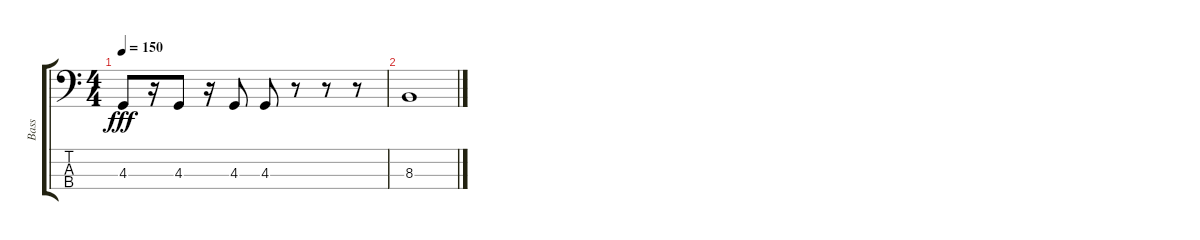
\track ("Bass" "Bass") {instrument electricbassfinger}
\staff {score tabs}
\tuning (Db2 Ab1 Eb1 Bb0) {hide}
\ts (4 4)
\tempo 150
\clef f4
\ks c
4.3.8{dy fff} r.16 4.3.8 r.16 4.3.8 4.3.8 r.8 r.8 r.8 |
8.3.1
